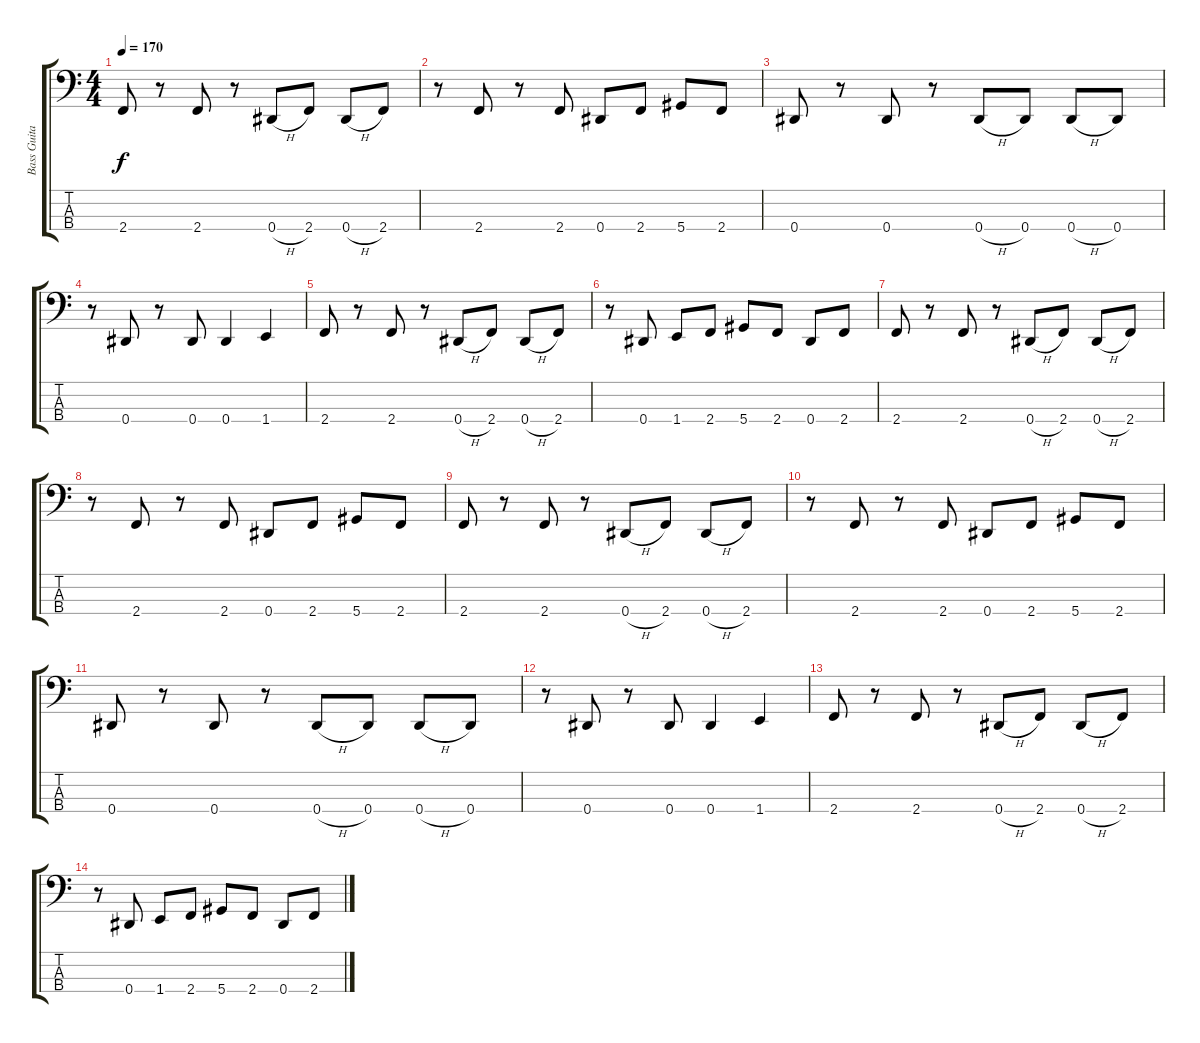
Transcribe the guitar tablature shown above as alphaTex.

\track ("Bass Guitar" "Bass Guita") {instrument electricbassfinger}
\staff {score tabs}
\tuning (Gb2 Db2 Ab1 Eb1) {hide}
\ts (4 4)
\tempo 170
\clef f4
\ks c
2.4.8{dy f} r.8 2.4.8 r.8 0.4{h}.8 2.4.8 0.4{h}.8 2.4.8 |
r.8 2.4.8 r.8 2.4.8 0.4.8 2.4.8 5.4.8 2.4.8 |
0.4.8 r.8 0.4.8 r.8 0.4{h}.8 0.4.8 0.4{h}.8 0.4.8 |
r.8 0.4.8 r.8 0.4.8 0.4.4 1.4.4 |
2.4.8 r.8 2.4.8 r.8 0.4{h}.8 2.4.8 0.4{h}.8 2.4.8 |
r.8 0.4.8 1.4.8 2.4.8 5.4.8 2.4.8 0.4.8 2.4.8 |
2.4.8 r.8 2.4.8 r.8 0.4{h}.8 2.4.8 0.4{h}.8 2.4.8 |
r.8 2.4.8 r.8 2.4.8 0.4.8 2.4.8 5.4.8 2.4.8 |
2.4.8 r.8 2.4.8 r.8 0.4{h}.8 2.4.8 0.4{h}.8 2.4.8 |
r.8 2.4.8 r.8 2.4.8 0.4.8 2.4.8 5.4.8 2.4.8 |
0.4.8 r.8 0.4.8 r.8 0.4{h}.8 0.4.8 0.4{h}.8 0.4.8 |
r.8 0.4.8 r.8 0.4.8 0.4.4 1.4.4 |
2.4.8 r.8 2.4.8 r.8 0.4{h}.8 2.4.8 0.4{h}.8 2.4.8 |
r.8 0.4.8 1.4.8 2.4.8 5.4.8 2.4.8 0.4.8 2.4.8
